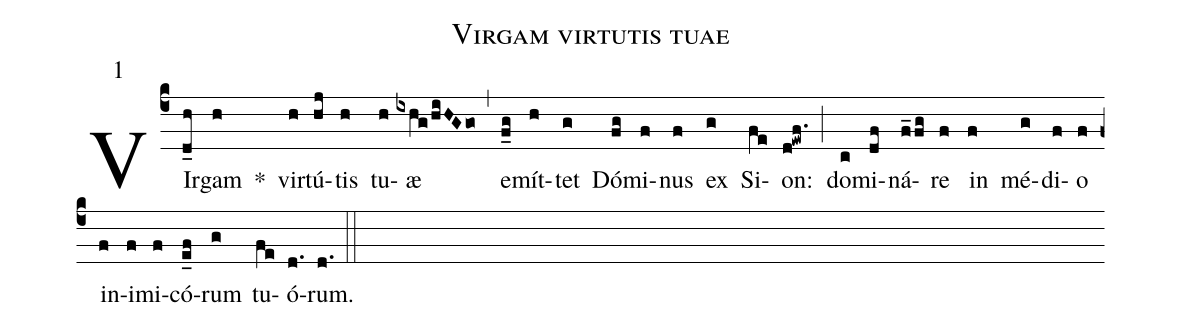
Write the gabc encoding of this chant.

name: Virgam virtutis tuae;
mode: 1;
%%
(c4)
VIr(d_h)gam(h) *()
vir(h)tú(hj)tis(h) tu(h)æ(ixhg/hiHGgo) (,)
e(f_g)mít(h)tet(g) Dó(fg)mi(f)nus(f) ex(g) Si(fe)on:(d!ewf.) (;)
do(c)mi(df)ná(f_/fg)re(f) in(f) mé(g)di(f)o(f) in(f)i(f)mi(f)có(e_f)rum(g) tu(fe)ó(d.)rum.(d.) (::)
